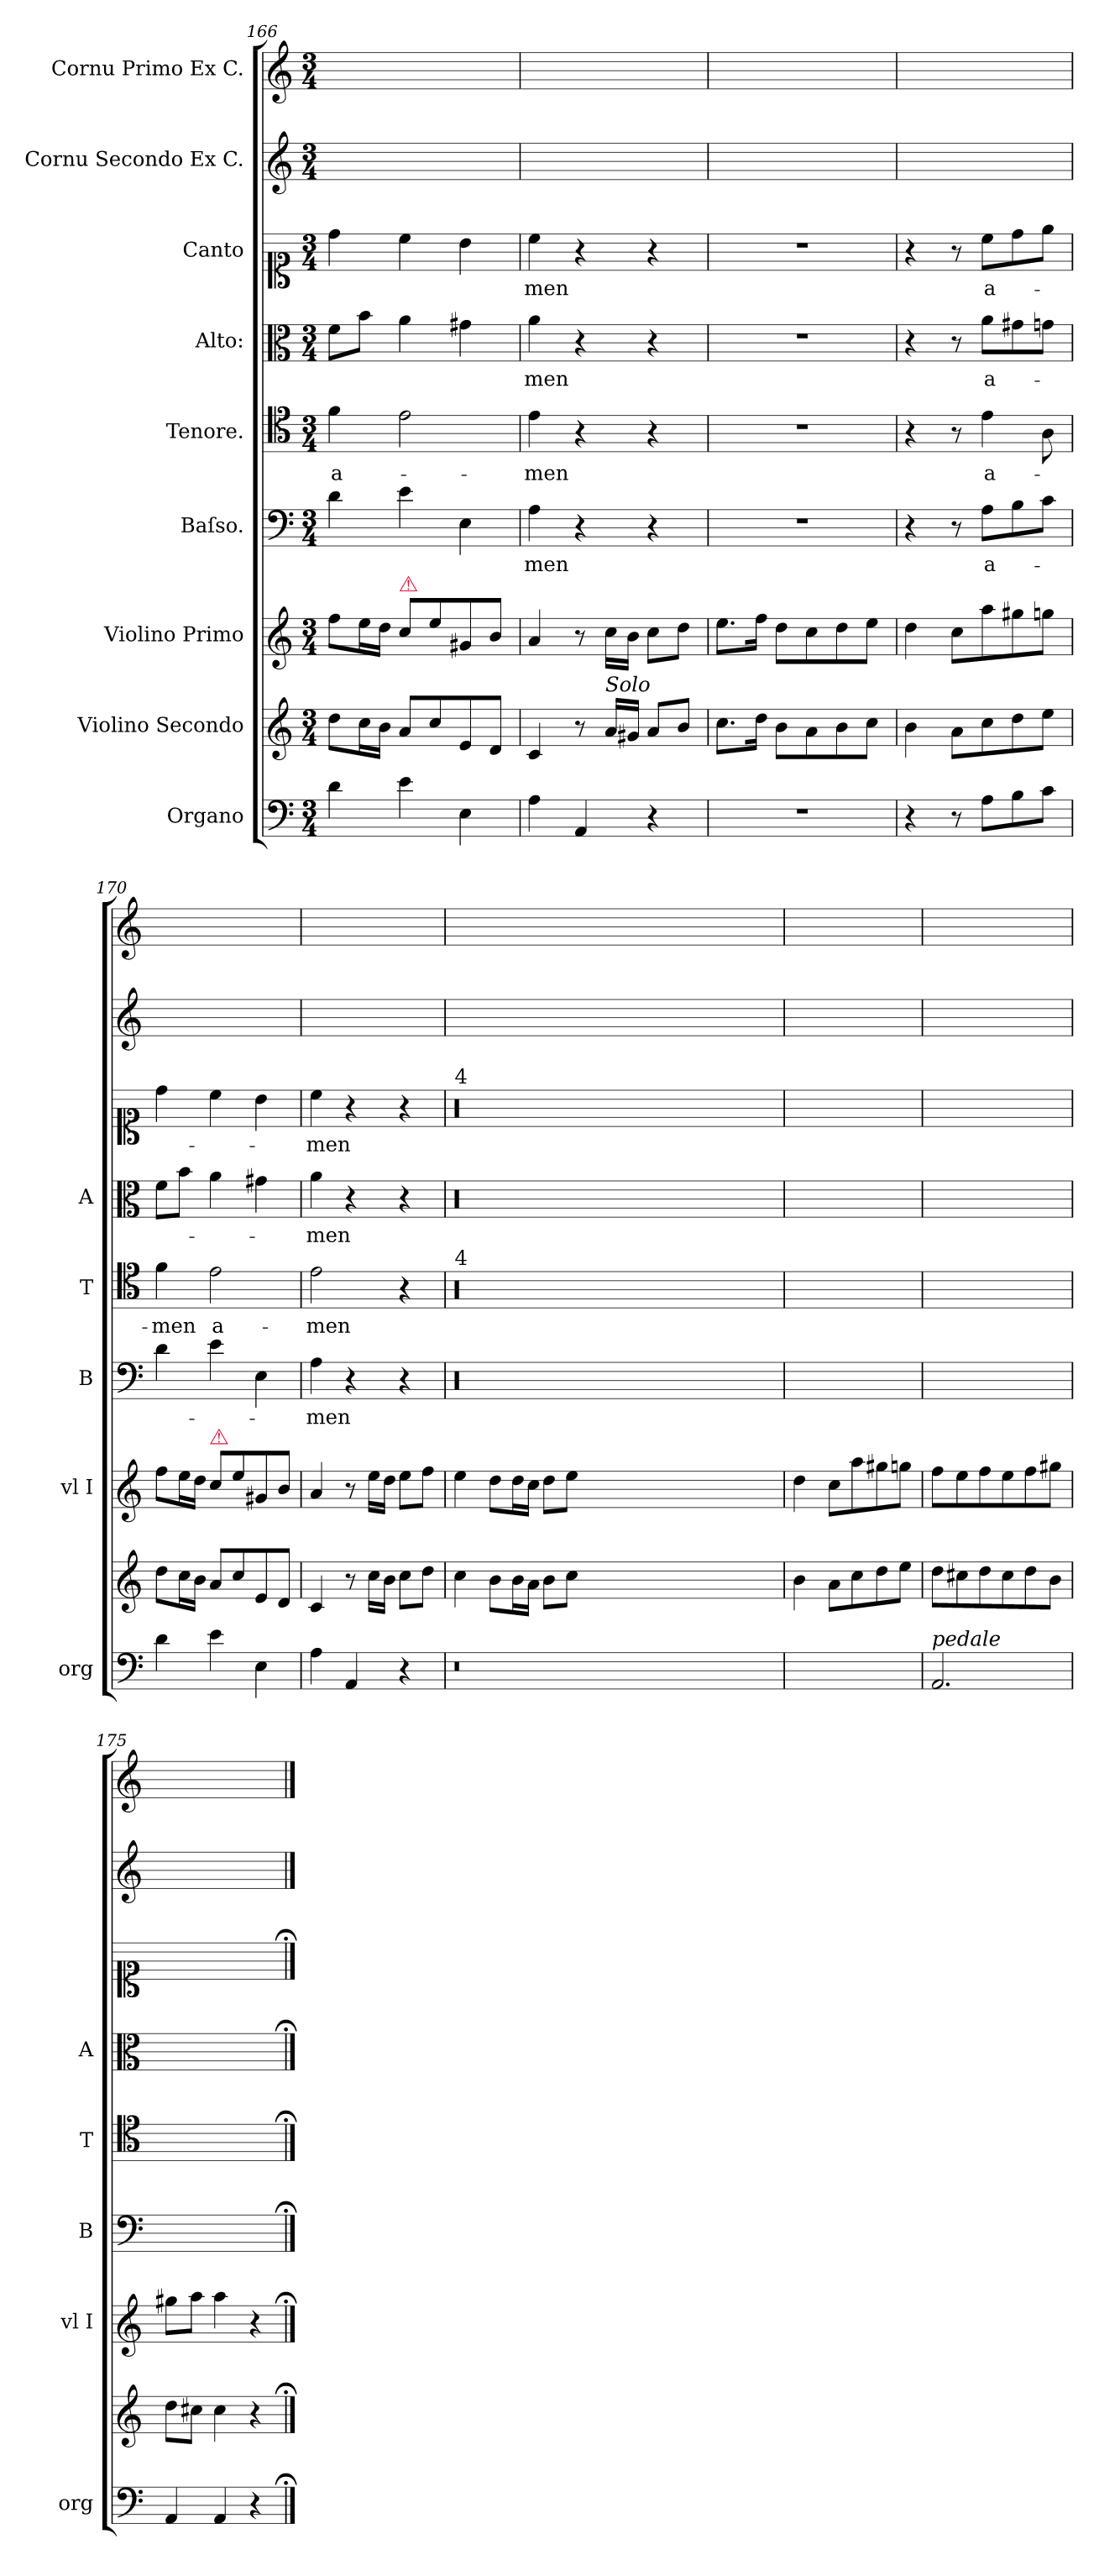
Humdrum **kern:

**kern	**kern	**kern	**kern	**text	**kern	**text	**kern	**text	**kern	**text	**kern	**kern
*part9	*part8	*part7	*part6	*part6	*part5	*part5	*part4	*part4	*part3	*part3	*part2	*part1
*staff9	*staff8	*staff7	*staff6	*staff6	*staff5	*staff5	*staff4	*staff4	*staff3	*staff3	*staff2	*staff1
*I"Organo	*I"Violino Secondo	*I"Violino Primo	*I"Baſso.	*	*I"Tenore.	*	*I"Alto:	*	*I"Canto	*	*I"Cornu Secondo Ex C.	*I"Cornu Primo Ex C.
*I'org	*	*I'vl I	*I'B	*	*I'T	*	*I'A	*	*	*	*	*
*clefF4	*clefG2	*clefG2	*clefF4	*	*clefC4	*	*clefC3	*	*clefC1	*	*clefG2	*clefG2
*k[]	*k[]	*k[]	*k[]	*	*k[]	*	*k[]	*	*k[]	*	*k[]	*k[]
*C:	*C:	*C:	*C:	*	*C:	*	*C:	*	*C:	*	*C:	*C:
*M3/4	*M3/4	*M3/4	*M3/4	*	*M3/4	*	*M3/4	*	*M3/4	*	*M3/4	*M3/4
=166	=166	=166	=166	=166	=166	=166	=166	=166	=166	=166	=166	=166
4d\	8dd\L	8ff\L	4d\	.	4f\	a-	8f\L	.	4dd\	.	2.ryy	2.ryy
.	16cc\L	16ee\L	.	.	.	.	8b\J	.	.	.	.	.
.	16b\JJ	16dd\JJ	.	.	.	.	.	.	.	.	.	.
!	!	!LO:TX:a:color=crimson:t=⚠	!	!	!	!	!	!	!	!	!	!
4e\	8a/L	8cc\L	4e\	.	2e\	.	4a\	.	4cc\	.	.	.
.	8cc/	8ee\	.	.	.	.	.	.	.	.	.	.
4E\	8e/	8g#X/	4E\	.	.	.	4g#X\	.	4b\	.	.	.
.	8d/J	8b/J	.	.	.	.	.	.	.	.	.	.
=167	=167	=167	=167	=167	=167	=167	=167	=167	=167	=167	=167	=167
4A\	4c/	4a/	4A\	-men	4e\	-men	4a\	-men	4cc\	-men	2.ryy	2.ryy
4AA/	8r	8r	4r	.	4r	.	4r	.	4r	.	.	.
!	!LO:TX:a:i:t=Solo	!	!	!	!	!	!	!	!	!	!	!
.	16a/LL	16cc\LL	.	.	.	.	.	.	.	.	.	.
.	16g#X/JJ	16b\JJ	.	.	.	.	.	.	.	.	.	.
4r	8a/L	8cc\L	4r	.	4r	.	4r	.	4r	.	.	.
.	8b/J	8dd\J	.	.	.	.	.	.	.	.	.	.
=168	=168	=168	=168	=168	=168	=168	=168	=168	=168	=168	=168	=168
2.r	8.cc\L	8.ee\L	2.r	.	2.r	.	2.r	.	2.r	.	2.ryy	2.ryy
.	16dd\Jk	16ff\Jk	.	.	.	.	.	.	.	.	.	.
.	8b\L	8dd\L	.	.	.	.	.	.	.	.	.	.
.	8a\	8cc\	.	.	.	.	.	.	.	.	.	.
.	8b\	8dd\	.	.	.	.	.	.	.	.	.	.
.	8cc\J	8ee\J	.	.	.	.	.	.	.	.	.	.
=169	=169	=169	=169	=169	=169	=169	=169	=169	=169	=169	=169	=169
4r	4b\	4dd\	4r	.	4r	.	4r	.	4r	.	2.ryy	2.ryy
8r	8a\L	8cc\L	8r	.	8r	.	8r	.	8r	.	.	.
!	!	!	!	!	!	!LO:LY:i	!	!	!	!	!	!
8A\L	8cc\	8aa\	8A\L	a-	4e\	a-	8a\L	a-	8cc\L	a-	.	.
8B\	8dd\	8gg#X\	8B\	.	.	.	8g#X\	.	8dd\	.	.	.
8c\J	8ee\J	8ggn\J	8c\J	.	8A\	.	8gn\J	.	8ee\J	.	.	.
=170	=170	=170	=170	=170	=170	=170	=170	=170	=170	=170	=170	=170
!	!	!	!	!	!	!LO:LY:i	!	!	!	!	!	!
4d\	8dd\L	8ff\L	4d\	.	4f\	-men	8f\L	.	4dd\	.	2.ryy	2.ryy
.	16cc\L	16ee\L	.	.	.	.	8b\J	.	.	.	.	.
.	16b\JJ	16dd\JJ	.	.	.	.	.	.	.	.	.	.
!	!	!LO:TX:a:color=crimson:t=⚠	!	!	!	!	!	!	!	!	!	!
4e\	8a/L	8cc\L	4e\	.	2e\	a-	4a\	.	4cc\	.	.	.
.	8cc/	8ee\	.	.	.	.	.	.	.	.	.	.
4E\	8e/	8g#X/	4E\	.	.	.	4g#X\	.	4b\	.	.	.
.	8d/J	8b/J	.	.	.	.	.	.	.	.	.	.
=171	=171	=171	=171	=171	=171	=171	=171	=171	=171	=171	=171	=171
4A\	4c/	4a/	4A\	-men	2e\	-men	4a\	-men	4cc\	-men	2.ryy	2.ryy
4AA/	8r	8r	4r	.	.	.	4r	.	4r	.	.	.
.	16cc\LL	16ee\LL	.	.	.	.	.	.	.	.	.	.
.	16b\JJ	16dd\JJ	.	.	.	.	.	.	.	.	.	.
4r	8cc\L	8ee\L	4r	.	4r	.	4r	.	4r	.	.	.
.	8dd\J	8ff\J	.	.	.	.	.	.	.	.	.	.
=172	=172	=172	=172	=172	=172	=172	=172	=172	=172	=172	=172	=172
!	!	!	!	!	!	!	!	!	!LO:TX:a:t=4	!	!	!
!	!	!	!	!	!LO:TX:a:t=4	!	!	!	!	!	!	!
!LO:N:vis=0	!	!	!LO:N:vis=00	!	!LO:N:vis=00	!	!LO:N:vis=00	!	!LO:N:vis=00	!	!	!
1.r	4cc\	4ee\	0.r	.	0.r	.	0.r	.	0.r	.	2.ryy	2.ryy
.	8b\L	8dd\L	.	.	.	.	.	.	.	.	.	.
.	16b\L	16dd\L	.	.	.	.	.	.	.	.	.	.
.	16a\JJ	16cc\JJ	.	.	.	.	.	.	.	.	.	.
.	8b\L	8dd\L	.	.	.	.	.	.	.	.	.	.
.	8cc\J	8ee\J	.	.	.	.	.	.	.	.	.	.
.	0ryy	0ryy	.	.	.	.	.	.	.	.	0ryy	0ryy
1.ryy	.	.	.	.	.	.	.	.	.	.	.	.
.	4ryy	4ryy	.	.	.	.	.	.	.	.	4ryy	4ryy
=173	=173	=173	=173	=173	=173	=173	=173	=173	=173	=173	=173	=173
2.ryy	4b\	4dd\	2.ryy	.	2.ryy	.	2.ryy	.	2.ryy	.	2.ryy	2.ryy
.	8a\L	8cc\L	.	.	.	.	.	.	.	.	.	.
.	8cc\	8aa\	.	.	.	.	.	.	.	.	.	.
.	8dd\	8gg#X\	.	.	.	.	.	.	.	.	.	.
.	8ee\J	8ggn\J	.	.	.	.	.	.	.	.	.	.
=174	=174	=174	=174	=174	=174	=174	=174	=174	=174	=174	=174	=174
!LO:TX:a:i:t=pedale	!	!	!	!	!	!	!	!	!	!	!	!
2.AA/	8dd\L	8ff\L	2.ryy	.	2.ryy	.	2.ryy	.	2.ryy	.	2.ryy	2.ryy
.	8cc#X\	8ee\	.	.	.	.	.	.	.	.	.	.
.	8dd\	8ff\	.	.	.	.	.	.	.	.	.	.
.	8cc#\	8ee\	.	.	.	.	.	.	.	.	.	.
.	8dd\	8ff\	.	.	.	.	.	.	.	.	.	.
.	8b\J	8gg#X\J	.	.	.	.	.	.	.	.	.	.
=175	=175	=175	=175	=175	=175	=175	=175	=175	=175	=175	=175	=175
4AA/	8dd\L	8gg#X\L	2.ryy	.	2.ryy	.	2.ryy	.	2.ryy	.	2.ryy	2.ryy
.	8cc#X\J	8aa\J	.	.	.	.	.	.	.	.	.	.
4AA/	4cc#\	4aa\	.	.	.	.	.	.	.	.	.	.
4r	4r	4r	.	.	.	.	.	.	.	.	.	.
==;	==;	==;	==;	==	==;	==	==;	==	==;	==	==	==
*-	*-	*-	*-	*-	*-	*-	*-	*-	*-	*-	*-	*-
